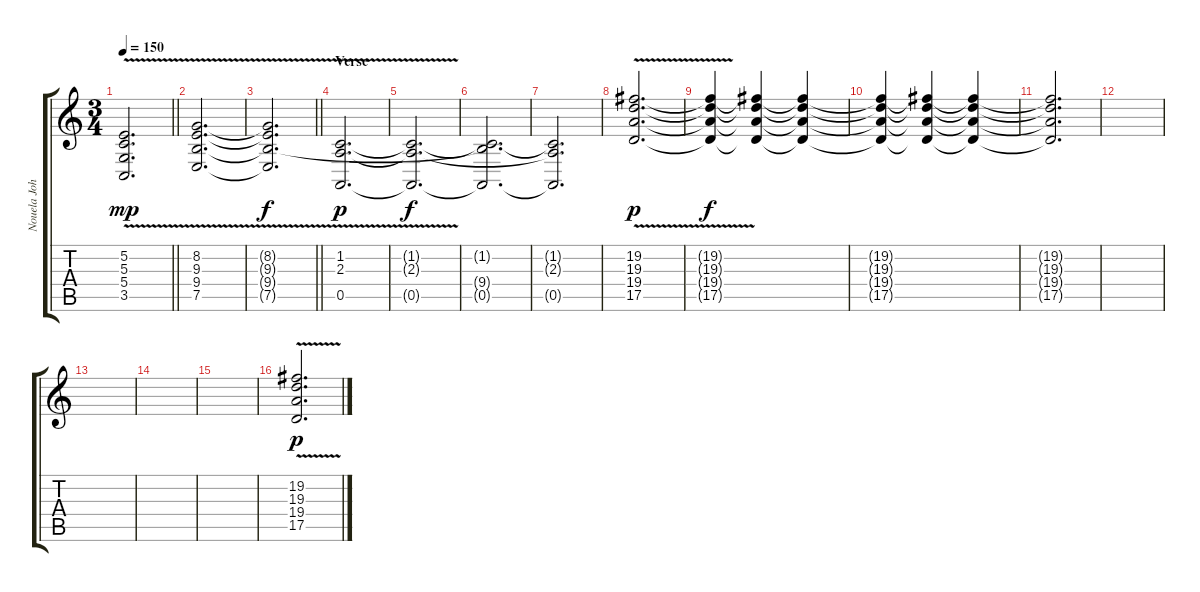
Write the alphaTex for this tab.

\track ("Nouela Johnston" "Nouela Joh") {instrument churchorgan}
\staff {score tabs}
\tuning (E4 B3 G3 D3 A2 E2) {hide}
\ts (3 4)
\tempo 150
\clef g2
\barLineRight lightlight
\ks c
(5.2{v} 5.3{v} 5.4{v} 3.5{v}).2{d dy mp} |
(8.2{v} 9.3{v} 9.4{v} 7.5{v}).2{d} |
\barLineRight lightlight
(8.2{t} 9.3{t} 9.4{t} 7.5{t}).2{d dy f} |
\section ("" "Verse")
(1.2{v} 2.3{v} 0.5{v}).2{d dy p balance 16} |
(1.2{t} 2.3{t} 0.5{t}).2{d dy f} |
(1.2{t} 9.4{t} 0.5{t}).2{d} |
(1.2{t} 2.3{t} 0.5{t}).2{d} |
(19.2{v} 19.3{v} 19.4{v} 17.5).2{d dy p} |
(19.2{t} 19.3{t} 19.4{t} 17.5{t}).4{dy f} (19.2{t} 19.3{t} 19.4{t} 17.5{t}).4 (19.2{t} 19.3{t} 19.4{t} 17.5{t}).4 |
(19.2{t} 19.3{t} 19.4{t} 17.5{t}).4 (19.2{t} 19.3{t} 19.4{t} 17.5{t}).4 (19.2{t} 19.3{t} 19.4{t} 17.5{t}).4 |
(19.2{t} 19.3{t} 19.4{t} 17.5{t}).2{d} |
|
|
|
|
(19.2{v} 19.3{v} 19.4{v} 17.5).2{d dy p}
